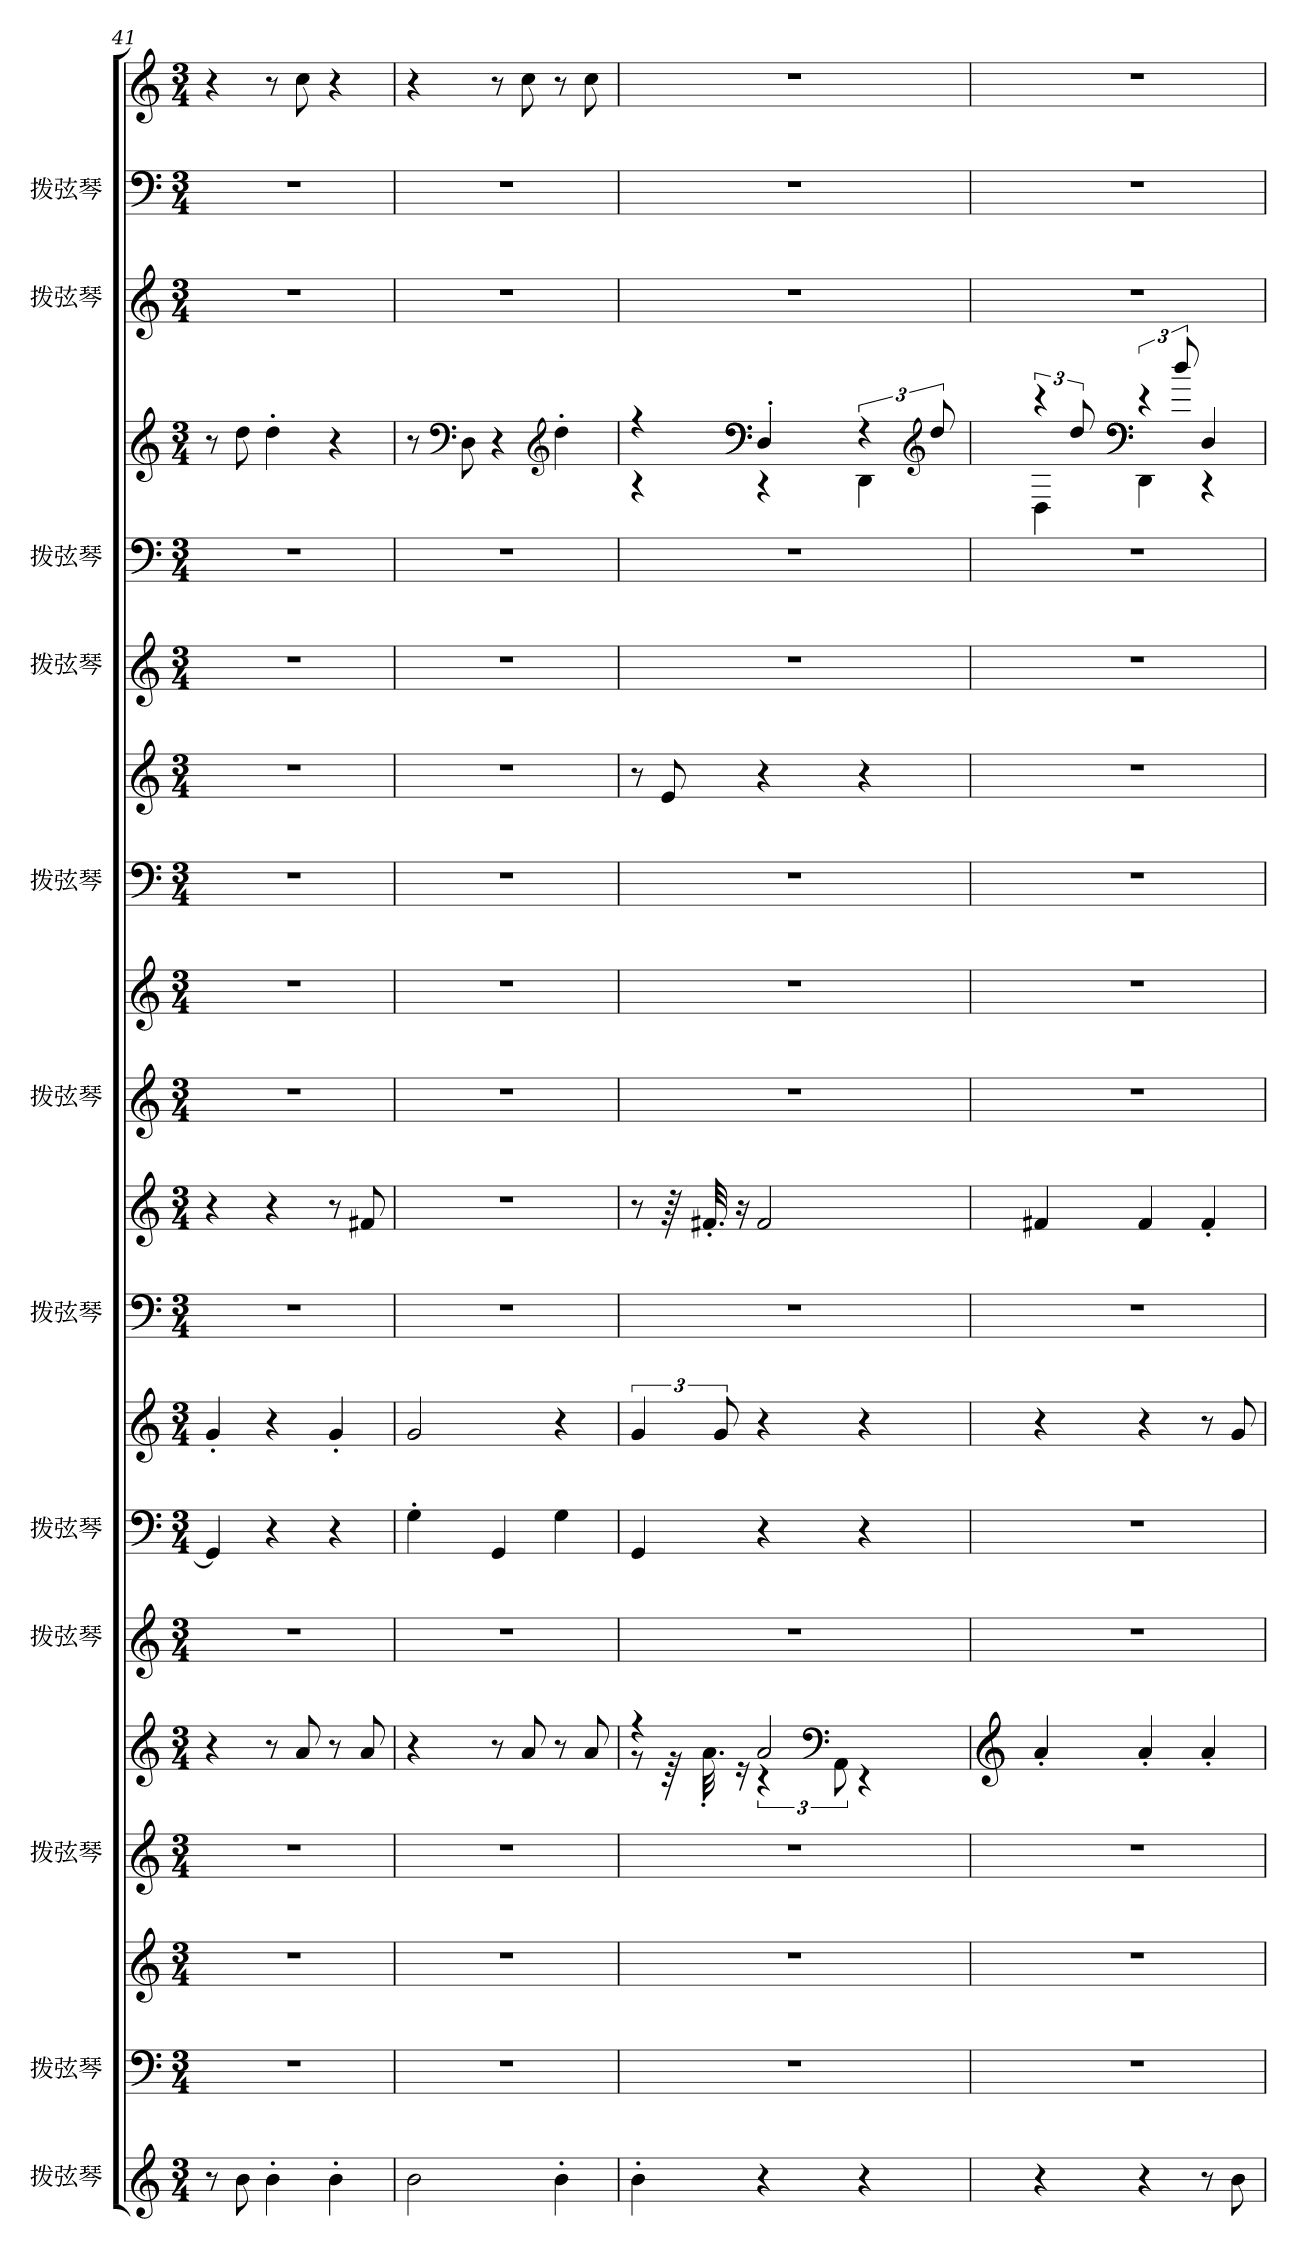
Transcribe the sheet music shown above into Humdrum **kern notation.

**kern	**kern	**kern	**kern	**kern	**kern	**kern	**kern	**kern	**kern	**kern	**kern	**kern	**kern	**kern	**kern	**kern	**kern	**kern	**kern
*part12	*part11	*part11	*part10	*part10	*part9	*part8	*part8	*part7	*part7	*part6	*part6	*part5	*part5	*part4	*part3	*part3	*part2	*part1	*part1
*staff20	*staff19	*staff18	*staff17	*staff16	*staff15	*staff14	*staff13	*staff12	*staff11	*staff10	*staff9	*staff8	*staff7	*staff6	*staff5	*staff4	*staff3	*staff2	*staff1
*I"拨弦琴	*I"拨弦琴	*	*I"拨弦琴	*	*I"拨弦琴	*I"拨弦琴	*	*I"拨弦琴	*	*I"拨弦琴	*	*I"拨弦琴	*	*I"拨弦琴	*I"拨弦琴	*	*I"拨弦琴	*I"拨弦琴	*
*clefG2	*clefF4	*clefG2	*clefG2	*clefG2	*clefG2	*clefF4	*clefG2	*clefF4	*clefG2	*clefG2	*clefG2	*clefF4	*clefG2	*clefG2	*clefF4	*clefG2	*clefG2	*clefF4	*clefG2
*k[]	*k[]	*k[]	*k[]	*k[]	*k[]	*k[]	*k[]	*k[]	*k[]	*k[]	*k[]	*k[]	*k[]	*k[]	*k[]	*k[]	*k[]	*k[]	*k[]
*M3/4	*M3/4	*M3/4	*M3/4	*M3/4	*M3/4	*M3/4	*M3/4	*M3/4	*M3/4	*M3/4	*M3/4	*M3/4	*M3/4	*M3/4	*M3/4	*M3/4	*M3/4	*M3/4	*M3/4
=41	=41	=41	=41	=41	=41	=41	=41	=41	=41	=41	=41	=41	=41	=41	=41	=41	=41	=41	=41
8r	2.r	2.r	2.r	4r	2.r	4GG/]	4g'/	2.r	4r	2.r	2.r	2.r	2.r	2.r	2.r	8r	2.r	2.r	4r
8b\	.	.	.	.	.	.	.	.	.	.	.	.	.	.	.	8dd\	.	.	.
4b'\	.	.	.	8r	.	4r	4r	.	4r	.	.	.	.	.	.	4dd'\	.	.	8r
.	.	.	.	8a/	.	.	.	.	.	.	.	.	.	.	.	.	.	.	8cc\
4b'\	.	.	.	8r	.	4r	4g'/	.	8r	.	.	.	.	.	.	4r	.	.	4r
.	.	.	.	8a/	.	.	.	.	8f#X/	.	.	.	.	.	.	.	.	.	.
=42	=42	=42	=42	=42	=42	=42	=42	=42	=42	=42	=42	=42	=42	=42	=42	=42	=42	=42	=42
2b\	2.r	2.r	2.r	4r	2.r	4G'\	2g/	2.r	2.r	2.r	2.r	2.r	2.r	2.r	2.r	8r	2.r	2.r	4r
*	*	*	*	*	*	*	*	*	*	*	*	*	*	*	*	*clefF4	*	*	*
.	.	.	.	.	.	.	.	.	.	.	.	.	.	.	.	8D\	.	.	.
.	.	.	.	8r	.	4GG/	.	.	.	.	.	.	.	.	.	4r	.	.	8r
.	.	.	.	8a/	.	.	.	.	.	.	.	.	.	.	.	.	.	.	8cc\
*	*	*	*	*	*	*	*	*	*	*	*	*	*	*	*	*clefG2	*	*	*
4b'\	.	.	.	8r	.	4G\	4r	.	.	.	.	.	.	.	.	4dd'\	.	.	8r
.	.	.	.	8a/	.	.	.	.	.	.	.	.	.	.	.	.	.	.	8cc\
!!LO:PB:g=z
=43	=43	=43	=43	=43	=43	=43	=43	=43	=43	=43	=43	=43	=43	=43	=43	=43	=43	=43	=43
*	*	*	*	*^	*	*	*	*	*	*	*	*	*	*	*	*^	*	*	*
4b'\	2.r	2.r	2.r	4r	8r	2.r	4GG/	6g/	2.r	8r	2.r	2.r	2.r	8r	2.r	2.r	4r	4r	2.r	2.r	2.r
.	.	.	.	.	64r	.	.	.	.	64r	.	.	.	8e/	.	.	.	.	.	.	.
.	.	.	.	.	32.a'\	.	.	.	.	32.f#X'/	.	.	.	.	.	.	.	.	.	.	.
.	.	.	.	.	.	.	.	12g/	.	.	.	.	.	.	.	.	.	.	.	.	.
.	.	.	.	.	16r	.	.	.	.	16r	.	.	.	.	.	.	.	.	.	.	.
*	*	*	*	*	*	*	*	*	*	*	*	*	*	*	*	*	*clefF4	*	*	*	*
4r	.	.	.	2a/	6r	.	4r	4r	.	2f#/	.	.	.	4r	.	.	4D'/	4r	.	.	.
*	*	*	*	*clefF4	*	*	*	*	*	*	*	*	*	*	*	*	*	*	*	*	*
.	.	.	.	.	12AA\	.	.	.	.	.	.	.	.	.	.	.	.	.	.	.	.
4r	.	.	.	.	4r	.	4r	4r	.	.	.	.	.	4r	.	.	6r	4DD\	.	.	.
*	*	*	*	*	*	*	*	*	*	*	*	*	*	*	*	*	*clefG2	*	*	*	*
.	.	.	.	.	.	.	.	.	.	.	.	.	.	.	.	.	12dd/	.	.	.	.
*	*	*	*	*v	*v	*	*	*	*	*	*	*	*	*	*	*	*	*	*	*	*
=44	=44	=44	=44	=44	=44	=44	=44	=44	=44	=44	=44	=44	=44	=44	=44	=44	=44	=44	=44	=44
*	*	*	*	*clefG2	*	*	*	*	*	*	*	*	*	*	*	*	*	*	*	*
4r	2.r	2.r	2.r	4a'/	2.r	2.r	4r	2.r	4f#X/	2.r	2.r	2.r	2.r	2.r	2.r	6r	4D\	2.r	2.r	2.r
.	.	.	.	.	.	.	.	.	.	.	.	.	.	.	.	12dd/	.	.	.	.
*	*	*	*	*	*	*	*	*	*	*	*	*	*	*	*	*clefF4	*	*	*	*
4r	.	.	.	4a'/	.	.	4r	.	4f#/	.	.	.	.	.	.	6r	4DD\	.	.	.
.	.	.	.	.	.	.	.	.	.	.	.	.	.	.	.	12dd/	.	.	.	.
8r	.	.	.	4a'/	.	.	8r	.	4f#'/	.	.	.	.	.	.	4D/	4r	.	.	.
8b\	.	.	.	.	.	.	8g/	.	.	.	.	.	.	.	.	.	.	.	.	.
*	*	*	*	*	*	*	*	*	*	*	*	*	*	*	*	*v	*v	*	*	*
=	=	=	=	=	=	=	=	=	=	=	=	=	=	=	=	=	=	=	=
*-	*-	*-	*-	*-	*-	*-	*-	*-	*-	*-	*-	*-	*-	*-	*-	*-	*-	*-	*-
